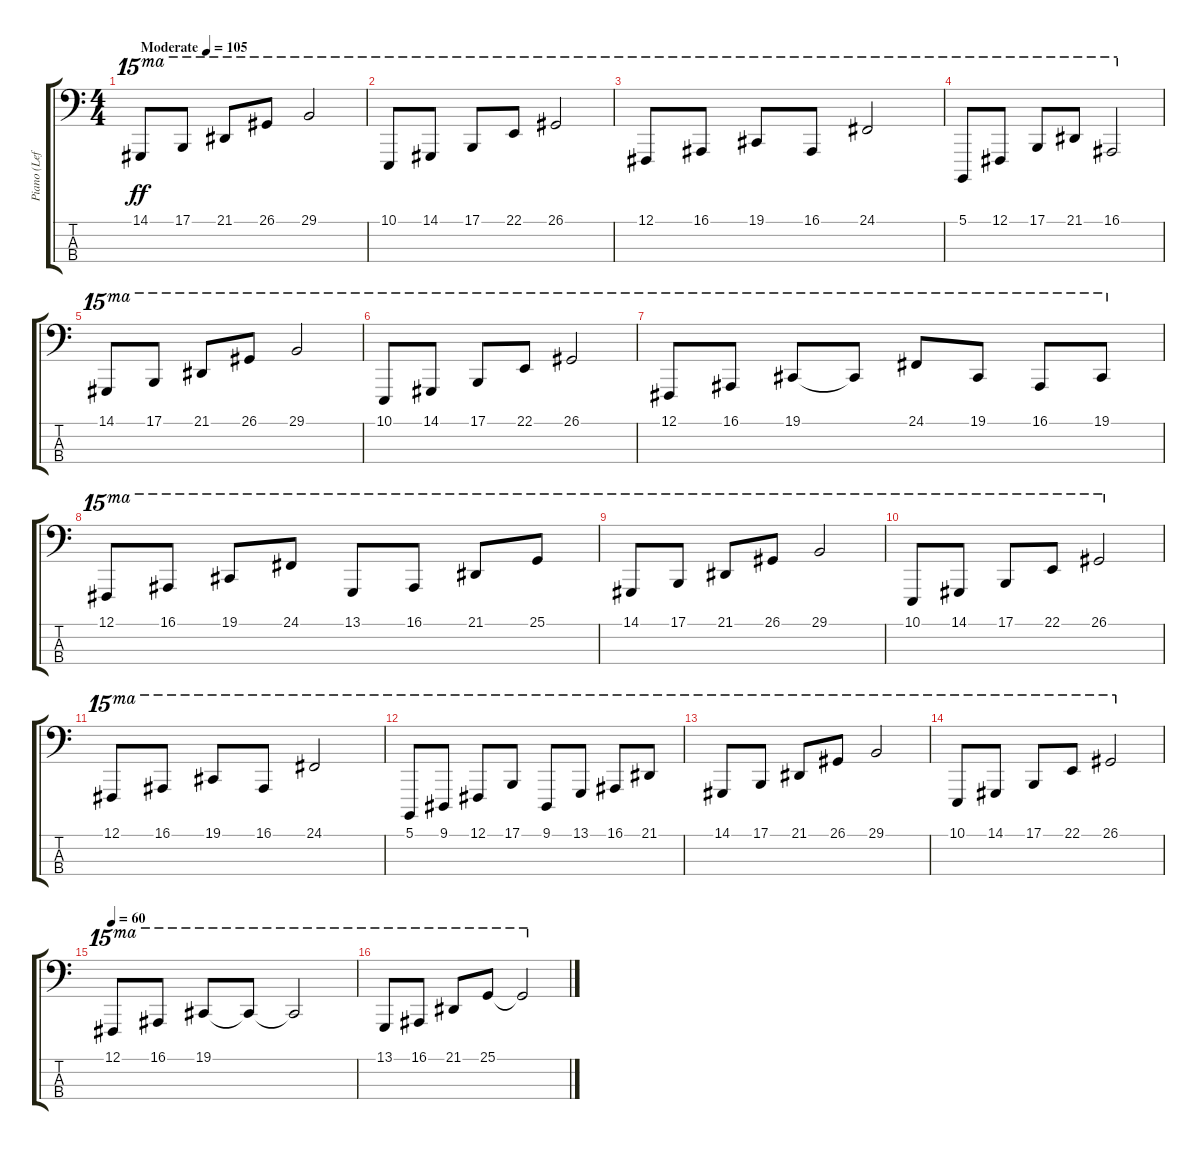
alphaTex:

\track ("Piano (Left Hand)" "Piano (Lef") {instrument acousticgrandpiano}
\staff {score tabs}
\tuning (Gb2 Db2 Ab1 Eb1) {hide}
\ts (4 4)
\tempo (105 "Moderate")
\clef f4
\ks c
14.1.8{ot 15ma dy ff instrument acousticgrandpiano} 17.1.8{ot 15ma} 21.1.8{ot 15ma} 26.1.8{ot 15ma} 29.1.2{ot 15ma} |
10.1.8{ot 15ma} 14.1.8{ot 15ma} 17.1.8{ot 15ma} 22.1.8{ot 15ma} 26.1.2{ot 15ma} |
12.1.8{ot 15ma} 16.1.8{ot 15ma} 19.1.8{ot 15ma} 16.1.8{ot 15ma} 24.1.2{ot 15ma} |
5.1.8{ot 15ma} 12.1.8{ot 15ma} 17.1.8{ot 15ma} 21.1.8{ot 15ma} 16.1.2{ot 15ma} |
14.1.8{ot 15ma} 17.1.8{ot 15ma} 21.1.8{ot 15ma} 26.1.8{ot 15ma} 29.1.2{ot 15ma} |
10.1.8{ot 15ma} 14.1.8{ot 15ma} 17.1.8{ot 15ma} 22.1.8{ot 15ma} 26.1.2{ot 15ma} |
12.1.8{ot 15ma} 16.1.8{ot 15ma} 19.1.8{ot 15ma} 19.1{t}.8{ot 15ma} 24.1.8{ot 15ma} 19.1.8{ot 15ma} 16.1.8{ot 15ma} 19.1.8{ot 15ma} |
12.1.8{ot 15ma} 16.1.8{ot 15ma} 19.1.8{ot 15ma} 24.1.8{ot 15ma} 13.1.8{ot 15ma} 16.1.8{ot 15ma} 21.1.8{ot 15ma} 25.1.8{ot 15ma} |
14.1.8{ot 15ma} 17.1.8{ot 15ma} 21.1.8{ot 15ma} 26.1.8{ot 15ma} 29.1.2{ot 15ma} |
10.1.8{ot 15ma} 14.1.8{ot 15ma} 17.1.8{ot 15ma} 22.1.8{ot 15ma} 26.1.2{ot 15ma} |
12.1.8{ot 15ma} 16.1.8{ot 15ma} 19.1.8{ot 15ma} 16.1.8{ot 15ma} 24.1.2{ot 15ma} |
5.1.8{ot 15ma} 9.1.8{ot 15ma} 12.1.8{ot 15ma} 17.1.8{ot 15ma} 9.1.8{ot 15ma} 13.1.8{ot 15ma} 16.1.8{ot 15ma} 21.1.8{ot 15ma} |
14.1.8{ot 15ma} 17.1.8{ot 15ma} 21.1.8{ot 15ma} 26.1.8{ot 15ma} 29.1.2{ot 15ma} |
10.1.8{ot 15ma} 14.1.8{ot 15ma} 17.1.8{ot 15ma} 22.1.8{ot 15ma} 26.1.2{ot 15ma} |
\tempo 60
12.1.8{ot 15ma} 16.1.8{ot 15ma} 19.1.8{ot 15ma} 19.1{t}.8{ot 15ma} 19.1{t}.2{ot 15ma} |
13.1.8{ot 15ma} 16.1.8{ot 15ma} 21.1.8{ot 15ma} 25.1.8{ot 15ma} 25.1{t}.2{ot 15ma}
